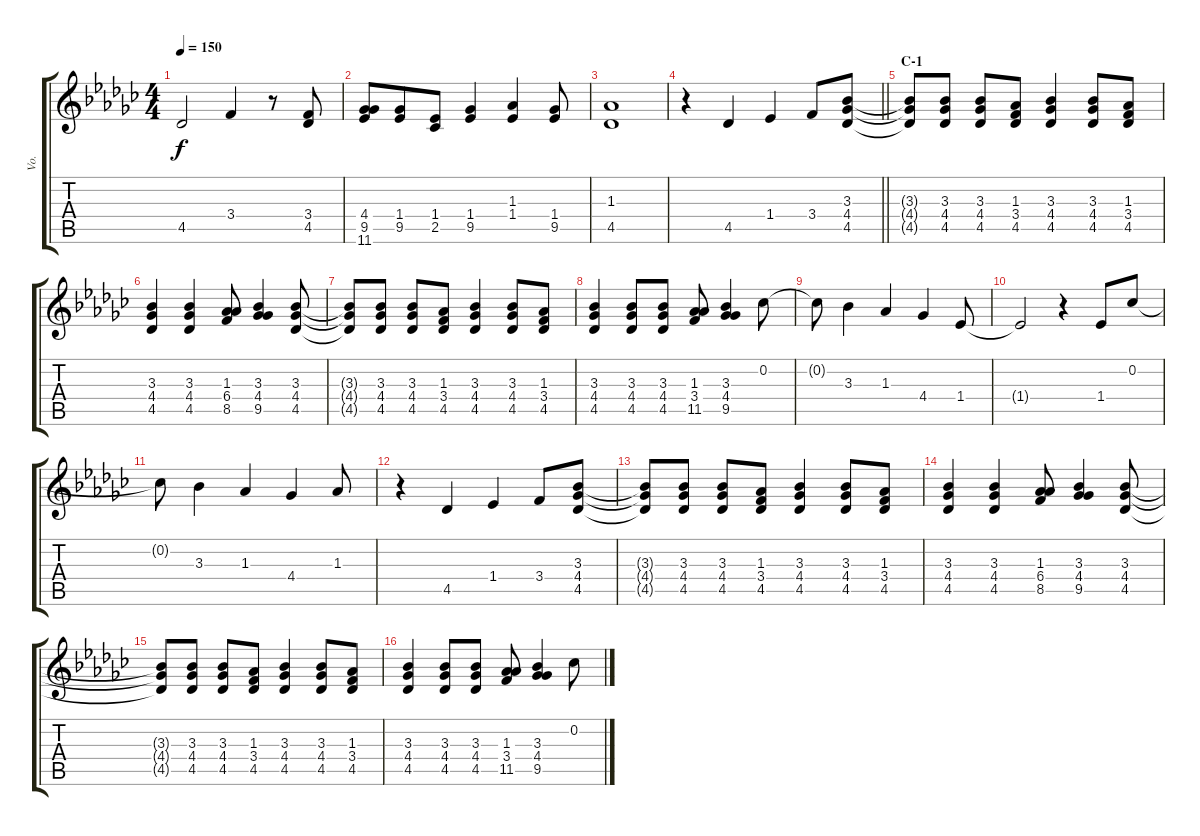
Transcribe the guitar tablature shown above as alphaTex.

\track ("Vo." "Vo.") {instrument acousticguitarsteel}
\staff {score tabs}
\tuning (E4 B3 G3 D3 A2 E2) {hide}
\ts (4 4)
\tempo 150
\clef g2
\ks gb
4.5.2{dy f} 3.4.4 r.8 (3.4 4.5).8 |
(4.4 9.5 11.6).8 (1.4 9.5).8{beam merge} (1.4 2.5).8 (1.4 9.5).4 (1.3 1.4).4 (1.4 9.5).8 |
(1.3 4.5).1 |
\barLineRight lightlight
r.4 4.5.4 1.4.4 3.4.8 (3.3 4.4 4.5).8 |
\section ("" "C-1")
(3.3{t} 4.4{t} 4.5{t}).8 (3.3 4.4 4.5).8 (3.3 4.4 4.5).8 (1.3 3.4 4.5).8 (3.3 4.4 4.5).4 (3.3 4.4 4.5).8 (1.3 3.4 4.5).8 |
(3.3 4.4 4.5).4 (3.3 4.4 4.5).4 (1.3 6.4 8.5).8 (3.3 4.4 9.5).4 (3.3 4.4 4.5).8 |
(3.3{t} 4.4{t} 4.5{t}).8 (3.3 4.4 4.5).8 (3.3 4.4 4.5).8 (1.3 3.4 4.5).8 (3.3 4.4 4.5).4 (3.3 4.4 4.5).8 (1.3 3.4 4.5).8 |
(3.3 4.4 4.5).4 (3.3 4.4 4.5).8 (3.3 4.4 4.5).8 (1.3 3.4 11.5).8 (3.3 4.4 9.5).4 0.2.8 |
0.2{t}.8 3.3.4 1.3.4 4.4.4 1.4.8 |
1.4{t}.2 r.4 1.4.8 0.2.8 |
0.2{t}.8 3.3.4 1.3.4 4.4.4 1.3.8 |
r.4 4.5.4 1.4.4 3.4.8 (3.3 4.4 4.5).8 |
(3.3{t} 4.4{t} 4.5{t}).8 (3.3 4.4 4.5).8 (3.3 4.4 4.5).8 (1.3 3.4 4.5).8 (3.3 4.4 4.5).4 (3.3 4.4 4.5).8 (1.3 3.4 4.5).8 |
(3.3 4.4 4.5).4 (3.3 4.4 4.5).4 (1.3 6.4 8.5).8 (3.3 4.4 9.5).4 (3.3 4.4 4.5).8 |
(3.3{t} 4.4{t} 4.5{t}).8 (3.3 4.4 4.5).8 (3.3 4.4 4.5).8 (1.3 3.4 4.5).8 (3.3 4.4 4.5).4 (3.3 4.4 4.5).8 (1.3 3.4 4.5).8 |
(3.3 4.4 4.5).4 (3.3 4.4 4.5).8 (3.3 4.4 4.5).8 (1.3 3.4 11.5).8 (3.3 4.4 9.5).4 0.2.8
